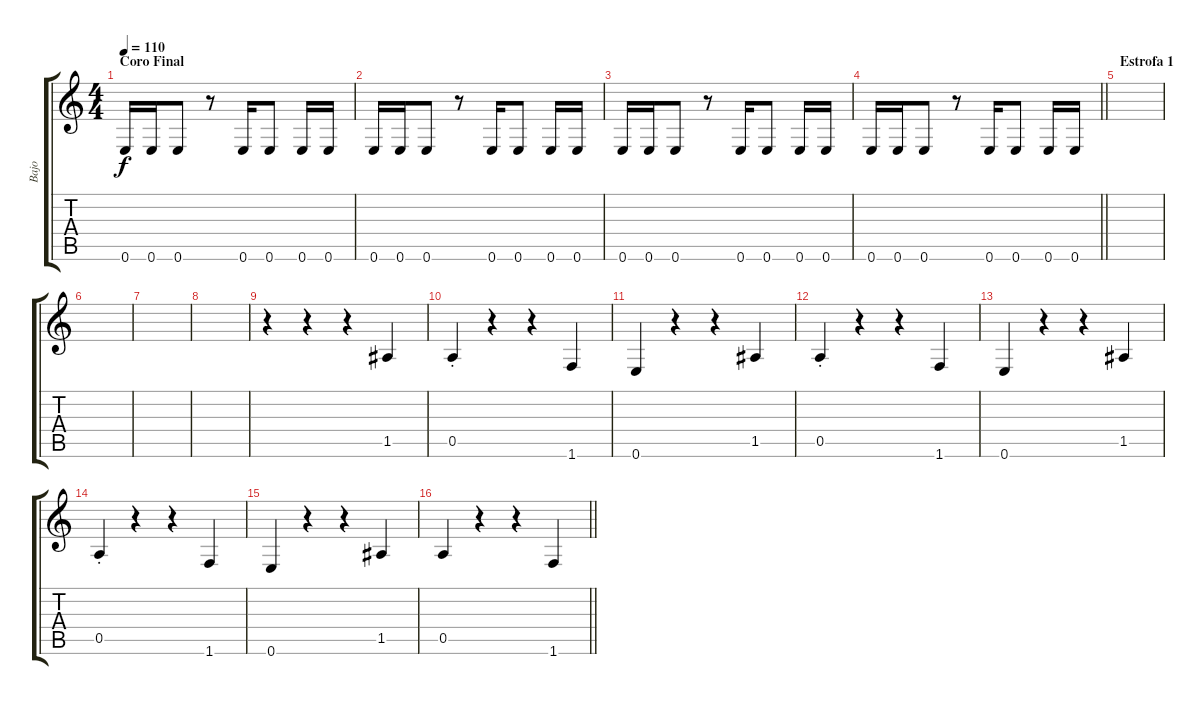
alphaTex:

\track ("Bajo" "Bajo") {instrument electricbassfinger}
\staff {score tabs}
\tuning (E4 B3 G3 D3 A2 E2) {hide}
\ts (4 4)
\section ("" "Coro Final")
\tempo 110
\clef g2
\ks c
0.6.16{dy f} 0.6.16 0.6.8 r.8 0.6.16 0.6.8 0.6.16 0.6.16 |
0.6.16 0.6.16 0.6.8 r.8 0.6.16 0.6.8 0.6.16 0.6.16 |
0.6.16 0.6.16 0.6.8 r.8 0.6.16 0.6.8 0.6.16 0.6.16 |
\barLineRight lightlight
0.6.16 0.6.16 0.6.8 r.8 0.6.16 0.6.8 0.6.16 0.6.16 |
\section ("" "Estrofa 1")
|
|
|
|
r.4 r.4 r.4 1.5.4 |
0.5{st}.4 r.4 r.4 1.6.4 |
0.6.4 r.4 r.4 1.5.4 |
0.5{st}.4 r.4 r.4 1.6.4 |
0.6.4 r.4 r.4 1.5.4 |
0.5{st}.4 r.4 r.4 1.6.4 |
0.6.4 r.4 r.4 1.5.4 |
\barLineRight lightlight
0.5.4 r.4 r.4 1.6.4
